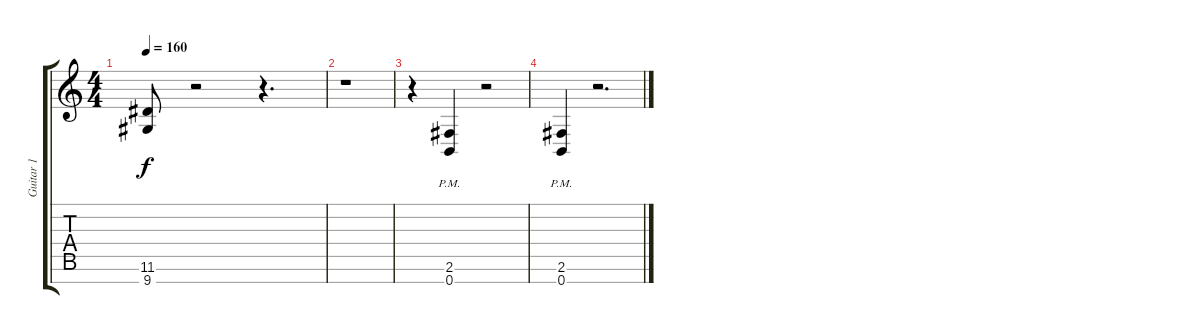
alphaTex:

\track ("Guitar 1" "Guitar 1") {instrument distortionguitar}
\staff {score tabs}
\tuning (E4 B3 G3 D3 A2 E2 B1) {hide}
\ts (4 4)
\tempo 160
\clef g2
\ks c
(11.6{t} 9.7{t}).8{dy f} r.2 r.4{d} |
r.1 |
r.4 (2.6{pm} 0.7{pm}).4 r.2 |
(2.6{pm} 0.7{pm}).4 r.2{d}
